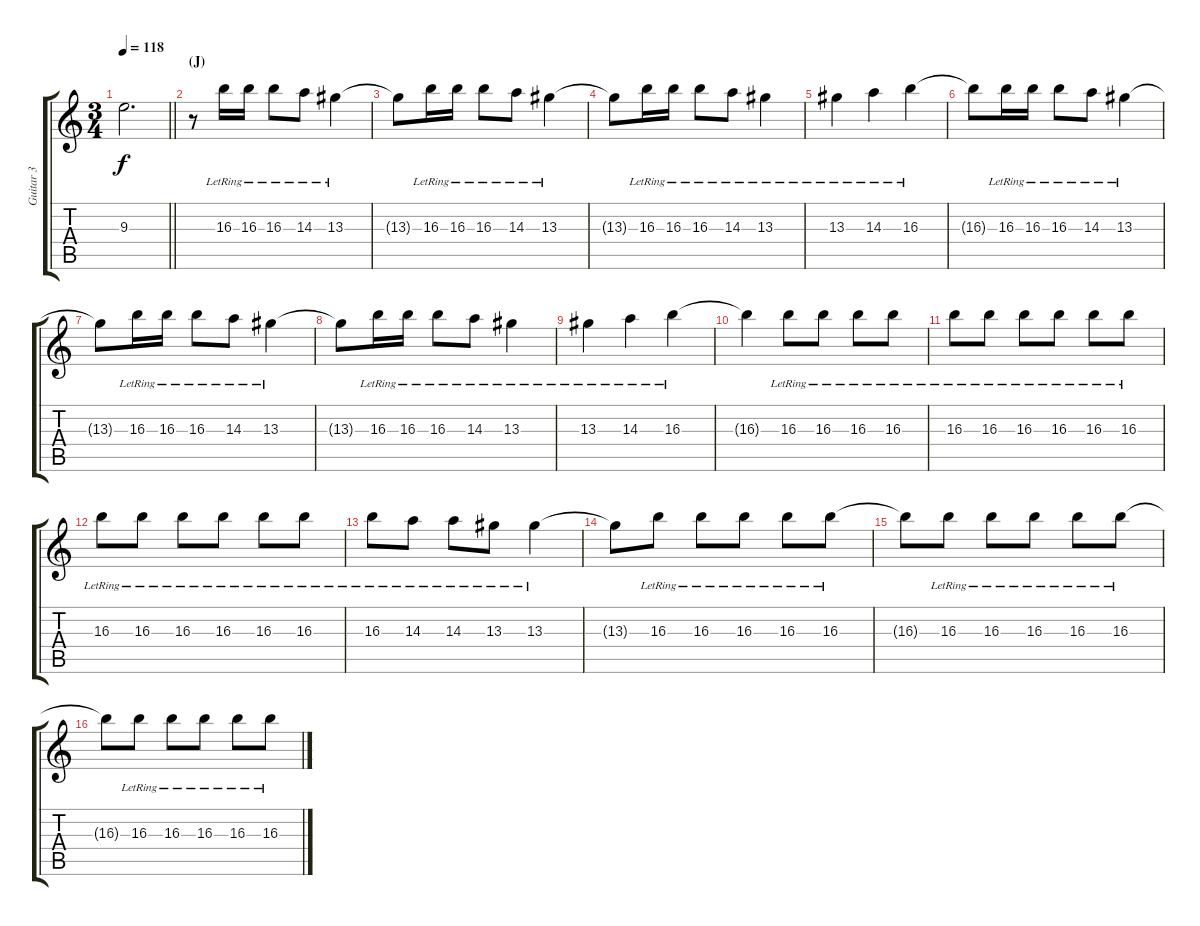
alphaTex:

\track ("Guitar 3" "Guitar 3") {instrument electricguitarjazz}
\staff {score tabs}
\tuning (E4 B3 G3 D3 A2 E2) {hide}
\ts (3 4)
\tempo 118
\clef g2
\barLineRight lightlight
\ks c
9.3{t}.2{d dy f} |
\section ("" "(J)")
r.8 16.3{lr}.16 16.3{lr}.16 16.3{lr}.8 14.3{lr}.8 13.3{lr}.4 |
13.3{t}.8 16.3{lr}.16 16.3{lr}.16 16.3{lr}.8 14.3{lr}.8 13.3{lr}.4 |
13.3{t}.8 16.3{lr}.16 16.3{lr}.16 16.3{lr}.8 14.3{lr}.8 13.3{lr}.4 |
13.3{lr}.4 14.3{lr}.4 16.3{lr}.4 |
16.3{t}.8 16.3{lr}.16 16.3{lr}.16 16.3{lr}.8 14.3{lr}.8 13.3{lr}.4 |
13.3{t}.8 16.3{lr}.16 16.3{lr}.16 16.3{lr}.8 14.3{lr}.8 13.3{lr}.4 |
13.3{t}.8 16.3{lr}.16 16.3{lr}.16 16.3{lr}.8 14.3{lr}.8 13.3{lr}.4 |
13.3{lr}.4 14.3{lr}.4 16.3{lr}.4 |
16.3{t}.4 16.3{lr}.8 16.3{lr}.8 16.3{lr}.8 16.3{lr}.8 |
16.3{lr}.8 16.3{lr}.8 16.3{lr}.8 16.3{lr}.8 16.3{lr}.8 16.3{lr}.8 |
16.3{lr}.8 16.3{lr}.8 16.3{lr}.8 16.3{lr}.8 16.3{lr}.8 16.3{lr}.8 |
16.3{lr}.8 14.3{lr}.8 14.3{lr}.8 13.3{lr}.8 13.3{lr}.4 |
13.3{t}.8 16.3{lr}.8 16.3{lr}.8 16.3{lr}.8 16.3{lr}.8 16.3{lr}.8 |
16.3{t}.8 16.3{lr}.8 16.3{lr}.8 16.3{lr}.8 16.3{lr}.8 16.3{lr}.8 |
16.3{t}.8 16.3{lr}.8 16.3{lr}.8 16.3{lr}.8 16.3{lr}.8 16.3{lr}.8
